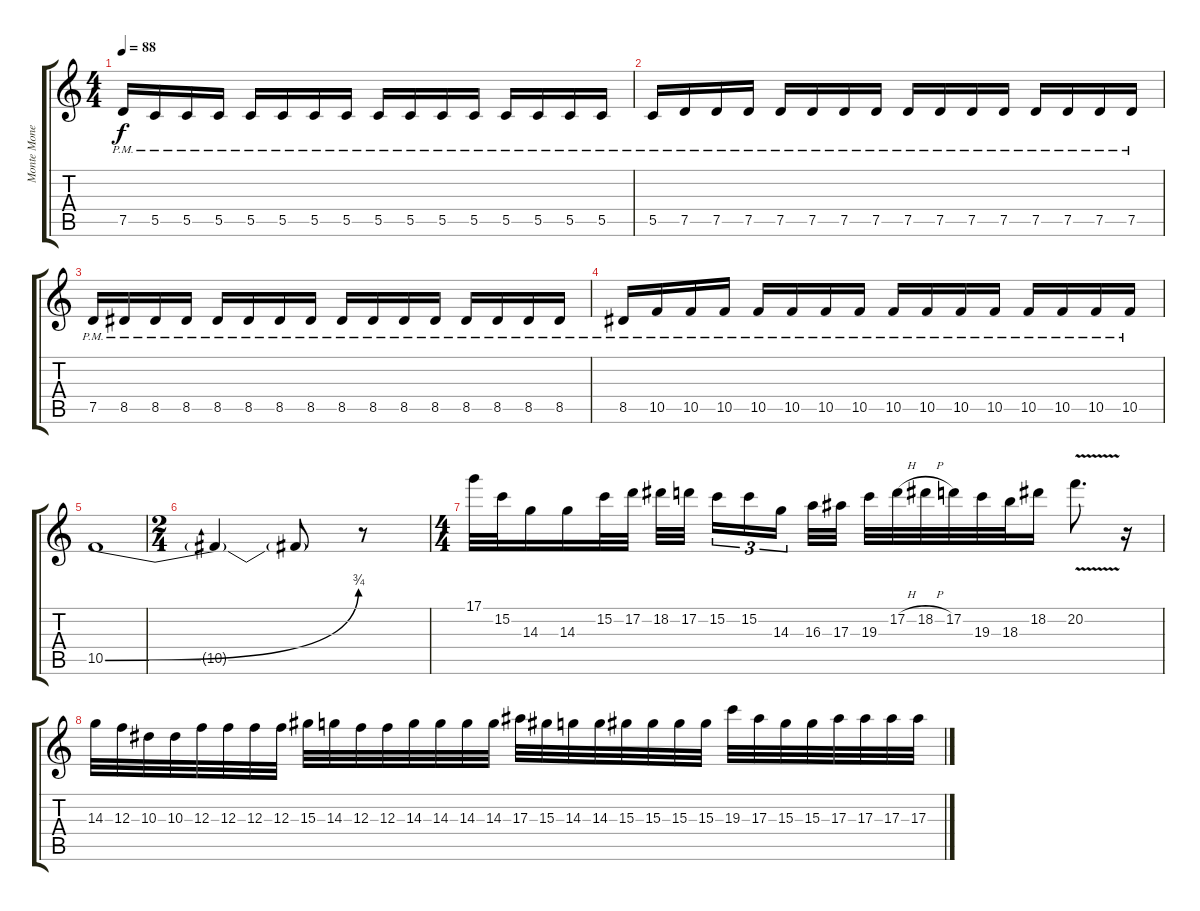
\track ("Monte Money " "Monte Mone") {instrument distortionguitar}
\staff {score tabs}
\tuning (D4 A3 F3 C3 G2 C2) {hide}
\ts (4 4)
\tempo 88
\clef g2
\ks c
7.5{pm}.16{dy f} 5.5{pm}.16 5.5{pm}.16 5.5{pm}.16 5.5{pm}.16 5.5{pm}.16 5.5{pm}.16 5.5{pm}.16 5.5{pm}.16 5.5{pm}.16 5.5{pm}.16 5.5{pm}.16 5.5{pm}.16 5.5{pm}.16 5.5{pm}.16 5.5{pm}.16 |
5.5{pm}.16 7.5{pm}.16 7.5{pm}.16 7.5{pm}.16 7.5{pm}.16 7.5{pm}.16 7.5{pm}.16 7.5{pm}.16 7.5{pm}.16 7.5{pm}.16 7.5{pm}.16 7.5{pm}.16 7.5{pm}.16 7.5{pm}.16 7.5{pm}.16 7.5{pm}.16 |
7.5{pm}.16 8.5{pm}.16 8.5{pm}.16 8.5{pm}.16 8.5{pm}.16 8.5{pm}.16 8.5{pm}.16 8.5{pm}.16 8.5{pm}.16 8.5{pm}.16 8.5{pm}.16 8.5{pm}.16 8.5{pm}.16 8.5{pm}.16 8.5{pm}.16 8.5{pm}.16 |
8.5{pm}.16 10.5{pm}.16 10.5{pm}.16 10.5{pm}.16 10.5{pm}.16 10.5{pm}.16 10.5{pm}.16 10.5{pm}.16 10.5{pm}.16 10.5{pm}.16 10.5{pm}.16 10.5{pm}.16 10.5{pm}.16 10.5{pm}.16 10.5{pm}.16 10.5{pm}.16 |
10.5{be (bend 0 0 60 3)}.1 |
\ts (2 4)
10.5{t}.4 10.5{t}.8 r.8 |
\ts (4 4)
17.1.32 15.2.32 14.3.16 14.3.16 15.2.32 17.2.32 18.2.32 17.2.32{beam splitsecondary} 15.2.16{tu (3 2)} 15.2.16{tu (3 2)} 14.3.16{tu (3 2) beam splitsecondary} 16.3.32 17.3.32 19.3.32 17.2{h}.32 18.2{h}.32 17.2.32 19.3.32 18.3.32 18.2.16 20.2{v}.8{d} r.16 |
14.3.32 12.3.32 10.3.32 10.3.32 12.3.32 12.3.32 12.3.32 12.3.32 15.3.32 14.3.32 12.3.32 12.3.32 14.3.32 14.3.32 14.3.32 14.3.32 17.3.32 15.3.32 14.3.32 14.3.32 15.3.32 15.3.32 15.3.32 15.3.32 19.3.32 17.3.32 15.3.32 15.3.32 17.3.32 17.3.32 17.3.32 17.3.32
